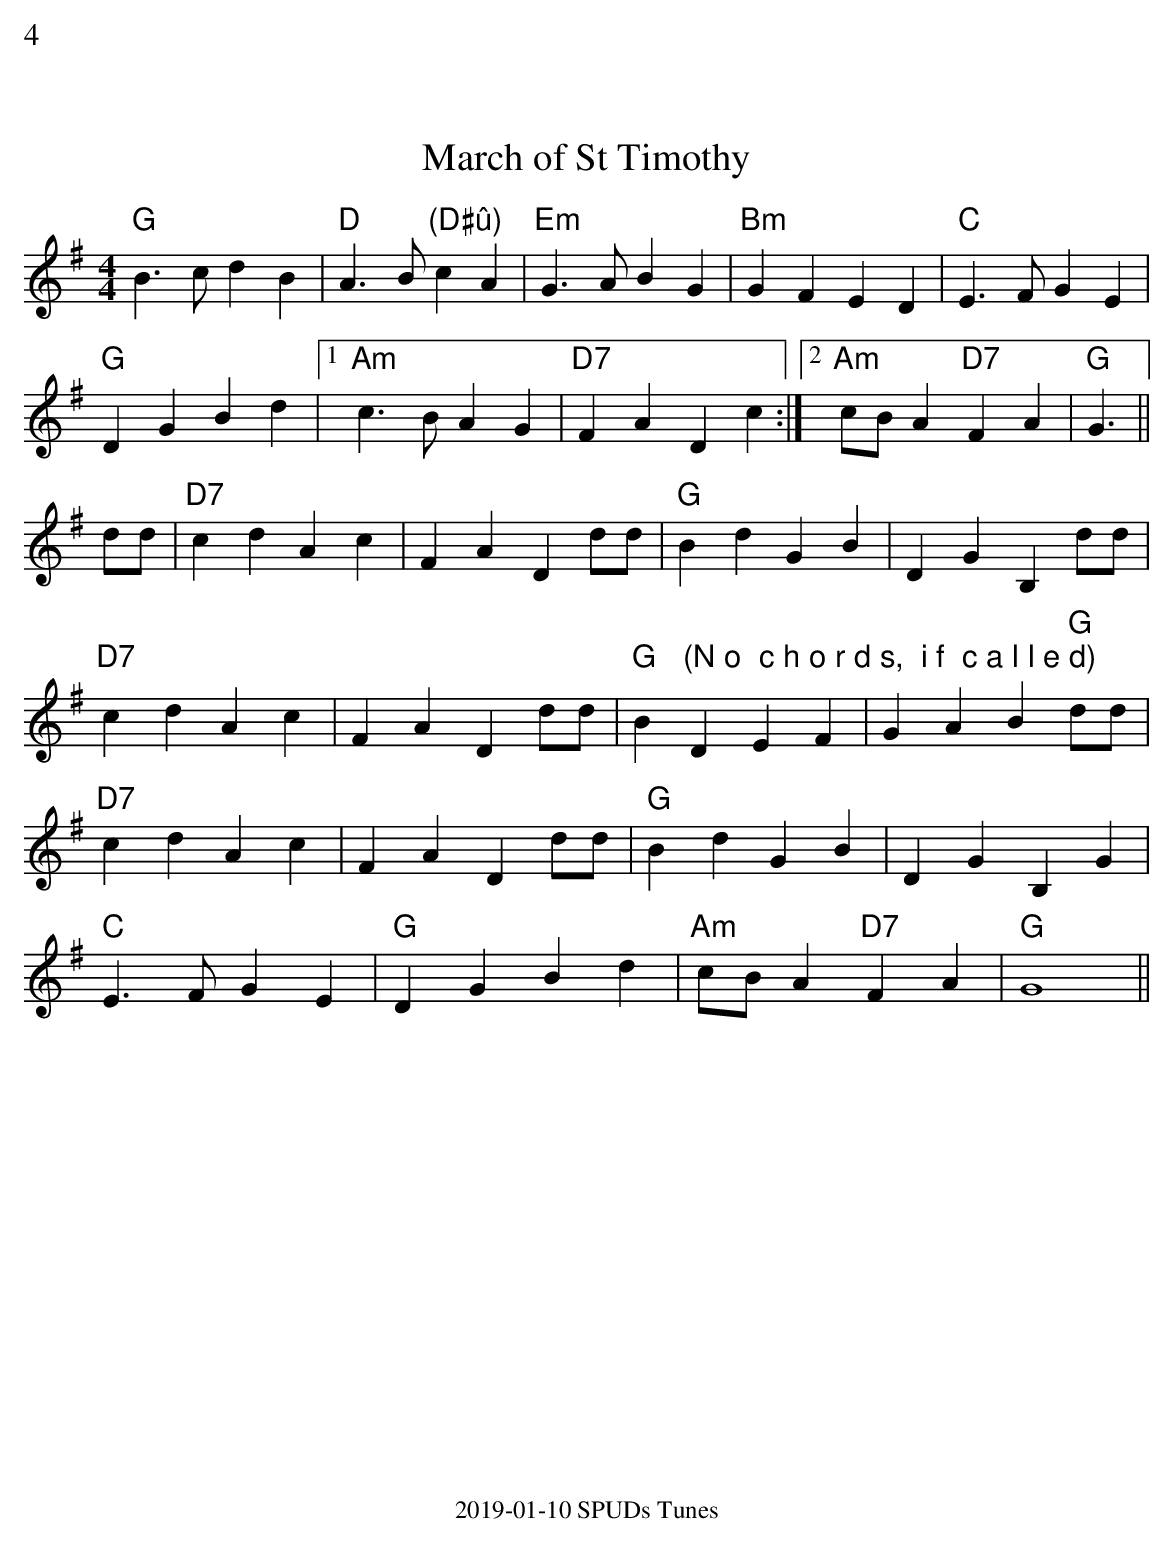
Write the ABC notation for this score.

X:1
%%text 4
T:March of St Timothy
M:4/4
L:1/4
K:G
"G"B>cdB|"D"A>B "(D#û)"cA|"Em"G>A BG|"Bm"GF ED|"C"E>FGE|
"G"DG Bd| [1"Am"c>B AG|"D7"FA Dc:|[2"Am"c/2B/2A "D7"FA|"G"G3/2 ||
d/2d/2|"D7"cd Ac|FA Dd/2d/2|"G"Bd GB|DG B,d/2d/2|
"D7"cd Ac|FA Dd/2d/2|"G"B"(N o  c h o r d s,  i f  c a l l e d)"D EF|GA B"G"d/2d/2|
"D7"cd Ac|FA Dd/2d/2|"G"Bd GB|DG B,G|
"C"E>F GE|"G"DG Bd|"Am"c/2B/2A "D7"FA|"G"G4||
